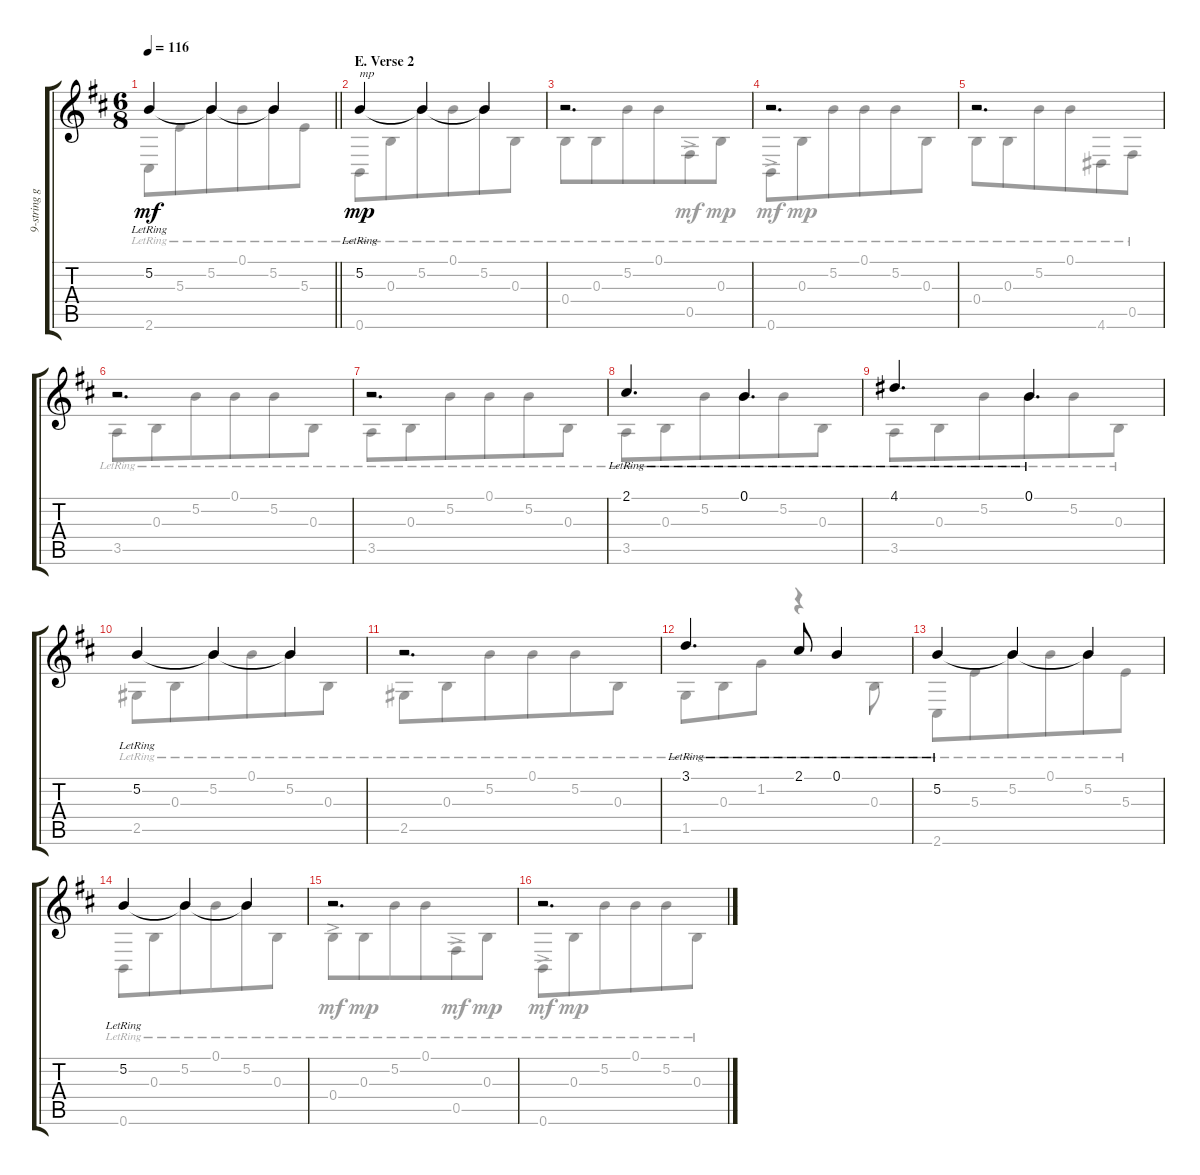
\track ("9-string guitar" "9-string g") {instrument acousticguitarsteel}
\staff {score tabs}
\tuning (B3 Gb3 B2 B2 Gb2 B1) {hide}
\voice
\ts (6 8)
\tempo 116
\clef g2
\barLineRight lightlight
\ks d
5.2{lr}.4{dy mf} 5.2{t}.4 5.2{t}.4 |
\section ("" "E. Verse 2")
5.2{lr}.4{txt "mp" dy mp} 5.2{t}.4 5.2{t}.4 |
r.2{d} |
r.2{d} |
r.2{d} |
r.2{d} |
r.2{d} |
2.1{lr}.4{d} 0.1{lr}.4{d} |
4.1{lr}.4{d} 0.1{lr}.4{d} |
5.2{lr}.4 5.2{t}.4 5.2{t}.4 |
r.2{d} |
3.1{lr}.4{d} 2.1{lr}.8 0.1{lr}.4 |
5.2{lr}.4 5.2{t}.4 5.2{t}.4 |
5.2{lr}.4 5.2{t}.4 5.2{t}.4 |
r.2{d} |
r.2{d}
\voice
\clef g2
\ottava regular
\simile none
\barLineRight lightlight
\ks d
2.6{lr}.8{dy mf} 5.3{lr}.8 5.2{lr}.8{beam merge} 0.1{lr}.8 5.2{lr}.8 5.3{lr}.8 |
0.6{lr}.8{dy mp} 0.3{lr}.8 5.2{lr}.8{beam merge} 0.1{lr}.8 5.2{lr}.8 0.3{lr}.8 |
0.4{lr}.8 0.3{lr}.8 5.2{lr}.8{beam merge} 0.1{lr}.8 0.5{ac lr}.8{dy mf} 0.3{lr}.8{dy mp} |
0.6{ac lr}.8{dy mf} 0.3{lr}.8{dy mp} 5.2{lr}.8{beam merge} 0.1{lr}.8 5.2{lr}.8 0.3{lr}.8 |
0.4{lr}.8 0.3{lr}.8 5.2{lr}.8{beam merge} 0.1{lr}.8 4.6{lr}.8 0.5{lr}.8 |
3.5{lr}.8 0.3{lr}.8 5.2{lr}.8{beam merge} 0.1{lr}.8 5.2{lr}.8 0.3{lr}.8 |
3.5{lr}.8 0.3{lr}.8 5.2{lr}.8{beam merge} 0.1{lr}.8 5.2{lr}.8 0.3{lr}.8 |
3.5{lr}.8 0.3{lr}.8 5.2{lr}.8{beam merge} 0.1{lr}.8 5.2{lr}.8 0.3{lr}.8 |
3.5{lr}.8 0.3{lr}.8 5.2{lr}.8{beam merge} 0.1{lr}.8 5.2{lr}.8 0.3{lr}.8 |
2.5{lr}.8 0.3{lr}.8 5.2{lr}.8{beam merge} 0.1{lr}.8 5.2{lr}.8 0.3{lr}.8 |
2.5{lr}.8 0.3{lr}.8 5.2{lr}.8{beam merge} 0.1{lr}.8 5.2{lr}.8 0.3{lr}.8 |
1.5{lr}.8 0.3{lr}.8 1.2{lr}.8 r.4 0.3{lr}.8 |
2.6{lr}.8 5.3{lr}.8 5.2{lr}.8{beam merge} 0.1{lr}.8 5.2{lr}.8 5.3{lr}.8 |
0.6{lr}.8 0.3{lr}.8 5.2{lr}.8{beam merge} 0.1{lr}.8 5.2{lr}.8 0.3{lr}.8 |
0.4{ac lr}.8{dy mf} 0.3{lr}.8{dy mp} 5.2{lr}.8{beam merge} 0.1{lr}.8 0.5{ac lr}.8{dy mf} 0.3{lr}.8{dy mp} |
0.6{ac lr}.8{dy mf} 0.3{lr}.8{dy mp} 5.2{lr}.8{beam merge} 0.1{lr}.8 5.2{lr}.8 0.3{lr}.8
